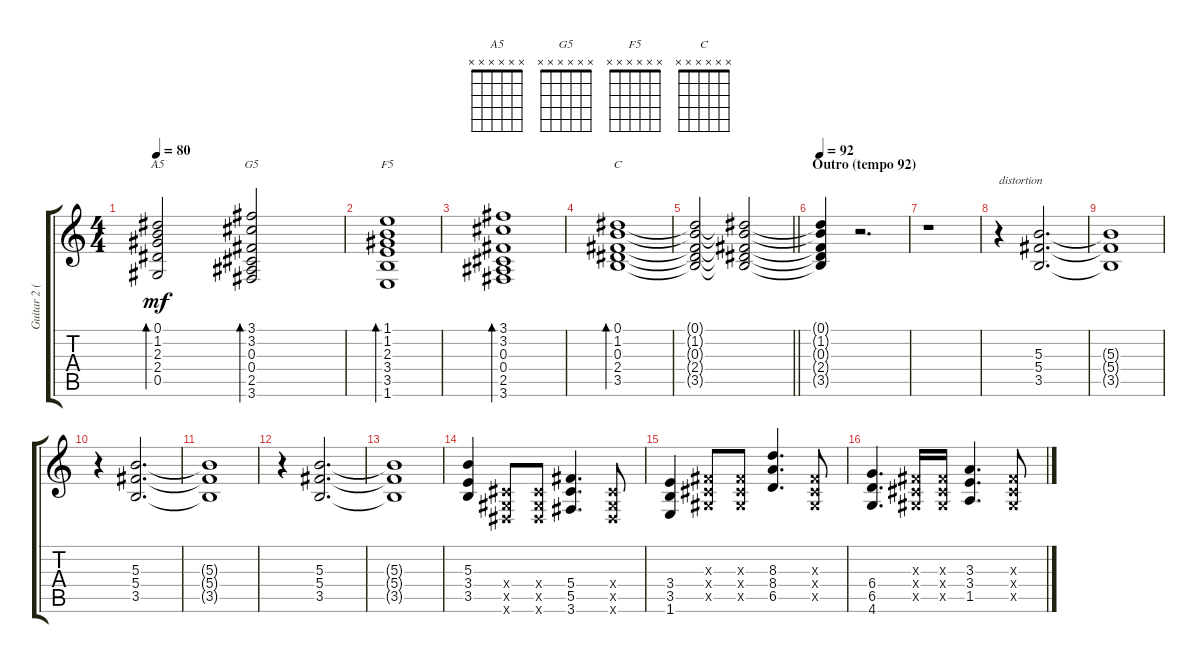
\track ("Guitar 2 (Izzy)" "Guitar 2 (") {instrument electricguitarjazz}
\staff {score tabs}
\tuning (Eb4 Bb3 Gb3 Db3 Ab2 Eb2) {hide}
\chord ("A5" x x x x x x)
\chord ("G5" x x x x x x)
\chord ("F5" x x x x x x)
\chord ("C" x x x x x x)
\ts (4 4)
\tempo 80
\clef g2
\ks c
(0.1 1.2 2.3 2.4 0.5).2{bd 60 ch "A5" dy mf} (3.1 3.2 0.3 0.4 2.5 3.6).2{bd 60 ch "G5"} |
(1.1 1.2 2.3 3.4 3.5 1.6).1{bd 60 ch "F5"} |
(3.1 3.2 0.3 0.4 2.5 3.6).1{bd 60} |
(0.1 1.2 0.3 2.4 3.5).1{bd 60 ch "C"} |
\barLineRight lightlight
(0.1{t} 1.2{t} 0.3{t} 2.4{t} 3.5{t}).2 (0.1{t} 1.2{t} 0.3{t} 2.4{t} 3.5{t}).2 |
\section ("" "Outro (tempo 92)")
\tempo 92
(0.1{t} 1.2{t} 0.3{t} 2.4{t} 3.5{t}).4 r.2{d} |
r.1 |
r.4{txt "distortion" volume 11 instrument overdrivenguitar} (5.3 5.4 3.5).2{d} |
(5.3{t} 5.4{t} 3.5{t}).1 |
r.4 (5.3 5.4 3.5).2{d} |
(5.3{t} 5.4{t} 3.5{t}).1 |
r.4 (5.3 5.4 3.5).2{d} |
(5.3{t} 5.4{t} 3.5{t}).1 |
(5.3 3.4 3.5).4 (0.4{x} 0.5{x} 0.6{x}).8 (0.4{x} 0.5{x} 0.6{x}).8 (5.4 5.5 3.6).4{d} (0.4{x} 0.5{x} 0.6{x}).8 |
(3.4 3.5 1.6).4 (0.3{x} 0.4{x} 0.5{x}).8 (0.3{x} 0.4{x} 0.5{x}).8 (8.3 8.4 6.5).4{d} (0.3{x} 0.4{x} 0.5{x}).8 |
(6.4 6.5 4.6).4{d} (0.3{x} 0.4{x} 0.5{x}).16 (0.3{x} 0.4{x} 0.5{x}).16 (3.3 3.4 1.5).4{d} (0.3{x} 0.4{x} 0.5{x}).8
